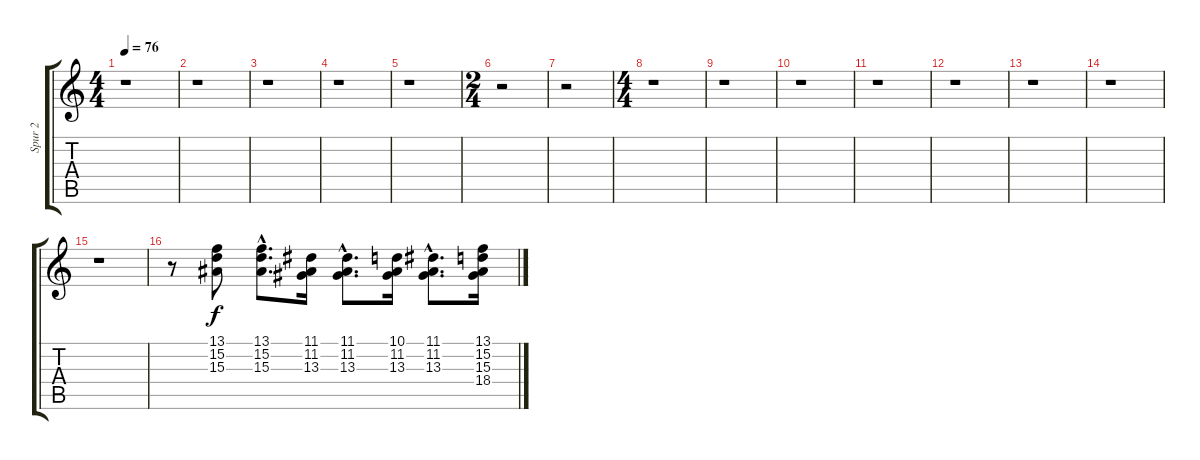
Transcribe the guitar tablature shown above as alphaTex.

\track ("Spur 2" "Spur 2") {instrument stringensemble2}
\staff {score tabs}
\tuning (E4 B3 G3 D3 A2 E2) {hide}
\ts (4 4)
\tempo 76
\clef g2
\ks c
r.1{dy f} |
r.1 |
r.1 |
r.1 |
r.1 |
\ts (2 4)
r.2 |
r.2 |
\ts (4 4)
r.1 |
r.1 |
r.1 |
r.1 |
r.1 |
r.1 |
r.1 |
r.1 |
r.8 (13.1 15.2 15.3).8 (13.1{hac} 15.2{hac} 15.3{hac}).8{d} (11.1 11.2 13.3).16 (11.1{hac} 11.2{hac} 13.3{hac}).8{d} (10.1 11.2 13.3).16 (11.1{hac} 11.2{hac} 13.3{hac}).8{d} (13.1 15.2 15.3 18.4).16
